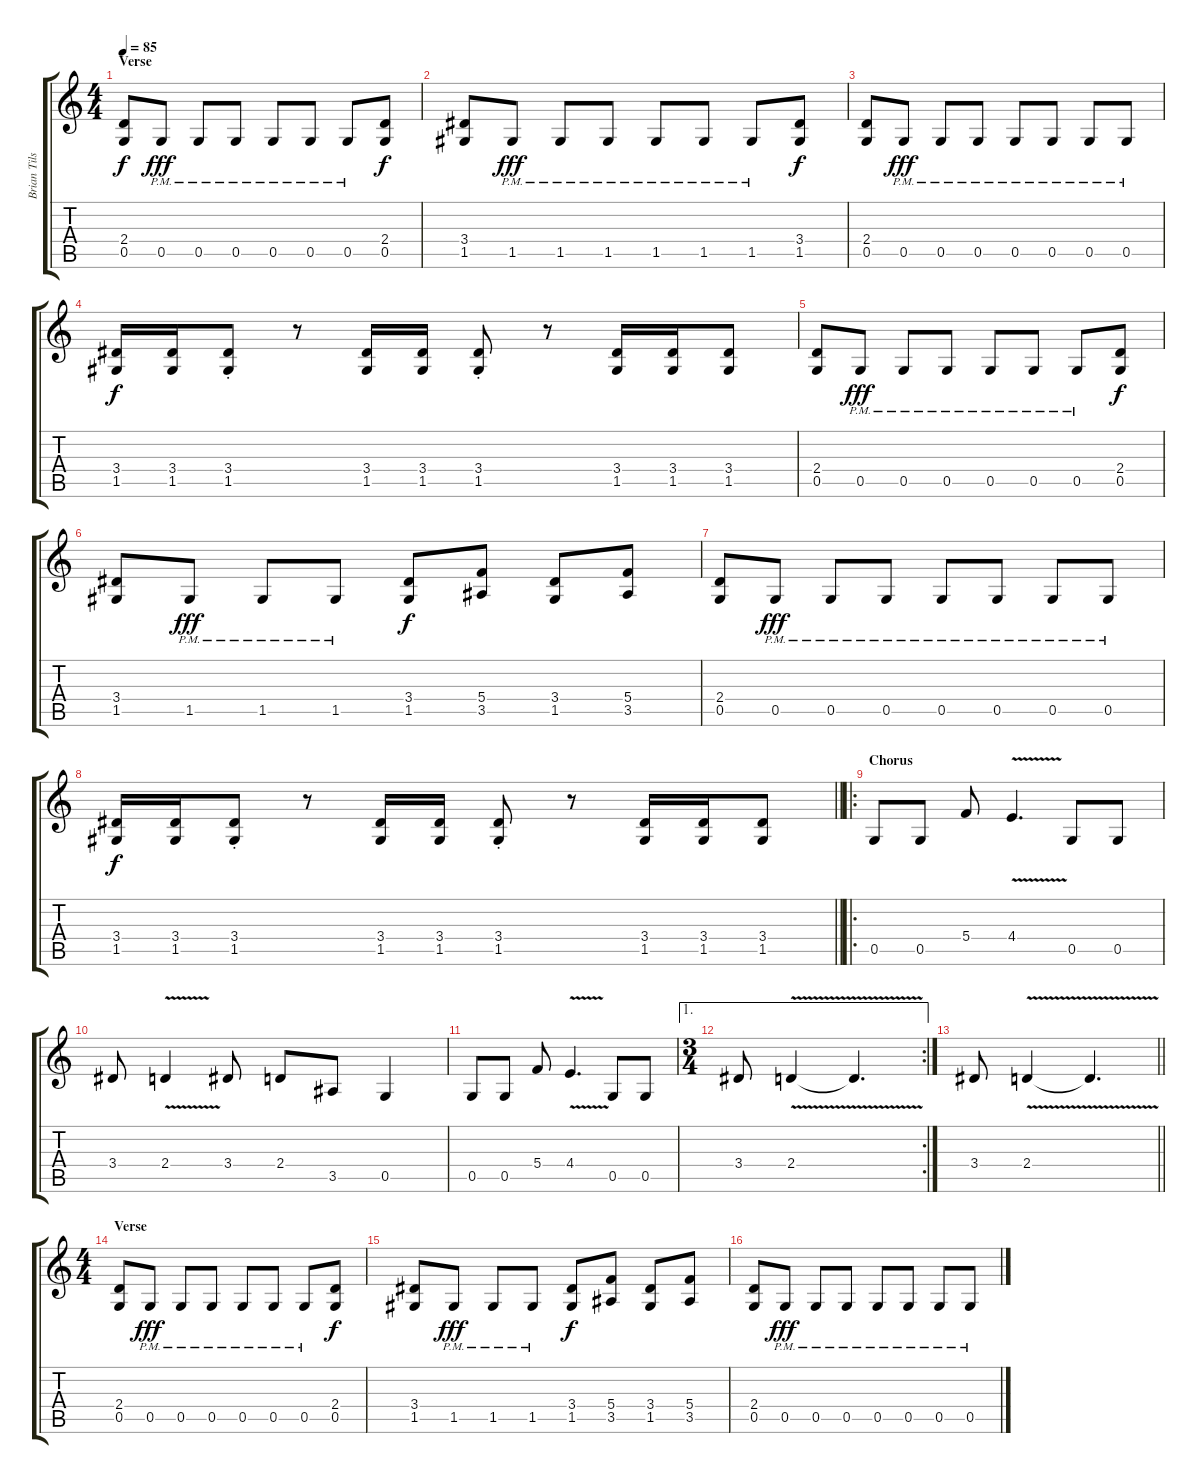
\track ("Brian Tilse" "Brian Tils") {instrument distortionguitar}
\staff {score tabs}
\tuning (D4 A3 F3 C3 G2 D2) {hide}
\ts (4 4)
\section ("" "Verse")
\tempo 85
\clef g2
\ks c
(2.4 0.5).8{dy f} 0.5{pm}.8{dy fff} 0.5{pm}.8 0.5{pm}.8 0.5{pm}.8 0.5{pm}.8 0.5{pm}.8 (2.4 0.5).8{dy f} |
(3.4 1.5).8 1.5{pm}.8{dy fff} 1.5{pm}.8 1.5{pm}.8 1.5{pm}.8 1.5{pm}.8 1.5{pm}.8 (3.4 1.5).8{dy f} |
(2.4 0.5).8 0.5{pm}.8{dy fff} 0.5{pm}.8 0.5{pm}.8 0.5{pm}.8 0.5{pm}.8 0.5{pm}.8 0.5{pm}.8 |
(3.4 1.5).16{dy f} (3.4 1.5).16 (3.4{st} 1.5{st}).8 r.8 (3.4 1.5).16 (3.4 1.5).16 (3.4{st} 1.5{st}).8 r.8 (3.4 1.5).16 (3.4 1.5).16 (3.4 1.5).8 |
(2.4 0.5).8 0.5{pm}.8{dy fff} 0.5{pm}.8 0.5{pm}.8 0.5{pm}.8 0.5{pm}.8 0.5{pm}.8 (2.4 0.5).8{dy f} |
(3.4 1.5).8 1.5{pm}.8{dy fff} 1.5{pm}.8 1.5{pm}.8 (3.4 1.5).8{dy f} (5.4 3.5).8 (3.4 1.5).8 (5.4 3.5).8 |
(2.4 0.5).8 0.5{pm}.8{dy fff} 0.5{pm}.8 0.5{pm}.8 0.5{pm}.8 0.5{pm}.8 0.5{pm}.8 0.5{pm}.8 |
\barLineRight lightlight
(3.4 1.5).16{dy f} (3.4 1.5).16 (3.4{st} 1.5{st}).8 r.8 (3.4 1.5).16 (3.4 1.5).16 (3.4{st} 1.5{st}).8 r.8 (3.4 1.5).16 (3.4 1.5).16 (3.4 1.5).8 |
\ro
\section ("" "Chorus")
0.5.8 0.5.8 5.4.8 4.4{v}.4{d} 0.5.8 0.5.8 |
3.4.8 2.4{v}.4 3.4.8 2.4.8 3.5.8 0.5.4 |
0.5.8 0.5.8 5.4.8 4.4{v}.4{d} 0.5.8 0.5.8 |
\ae 1
\rc 2
\ts (3 4)
3.4.8 2.4{v}.4 2.4{t}.4{d} |
\barLineRight lightlight
3.4.8 2.4{v}.4 2.4{t}.4{d} |
\ts (4 4)
\section ("" "Verse")
(2.4 0.5).8 0.5{pm}.8{dy fff} 0.5{pm}.8 0.5{pm}.8 0.5{pm}.8 0.5{pm}.8 0.5{pm}.8 (2.4 0.5).8{dy f} |
(3.4 1.5).8 1.5{pm}.8{dy fff} 1.5{pm}.8 1.5{pm}.8 (3.4 1.5).8{dy f} (5.4 3.5).8 (3.4 1.5).8 (5.4 3.5).8 |
(2.4 0.5).8 0.5{pm}.8{dy fff} 0.5{pm}.8 0.5{pm}.8 0.5{pm}.8 0.5{pm}.8 0.5{pm}.8 0.5{pm}.8
